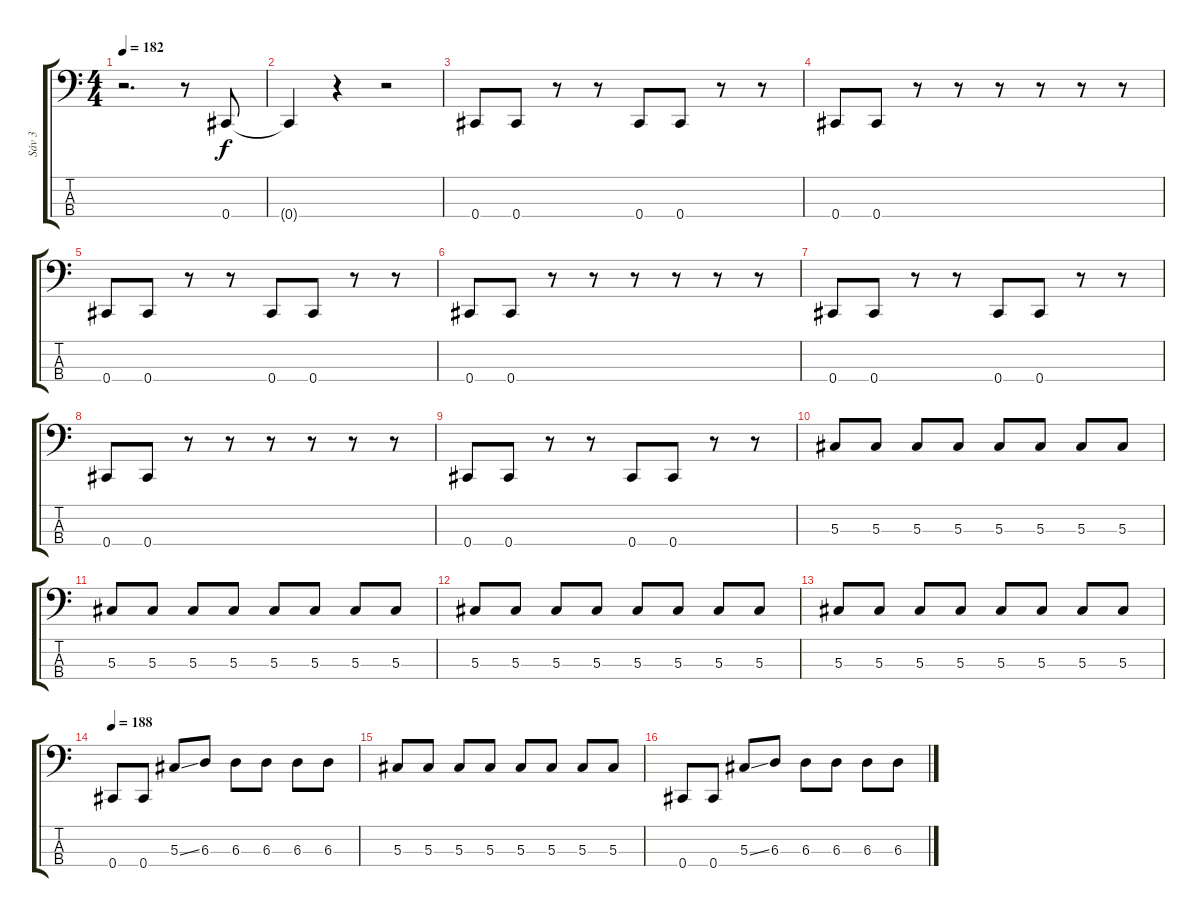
\track ("Sáv 3" "Sáv 3") {instrument electricbasspick}
\staff {score tabs}
\tuning (Gb2 Db2 Ab1 Db1) {hide}
\ts (4 4)
\tempo 182
\clef f4
\ks c
r.2{d dy f instrument electricbasspick} r.8 0.4.8 |
0.4{t}.4 r.4 r.2 |
0.4.8 0.4.8 r.8 r.8 0.4.8 0.4.8 r.8 r.8 |
0.4.8 0.4.8 r.8 r.8 r.8 r.8 r.8 r.8 |
0.4.8 0.4.8 r.8 r.8 0.4.8 0.4.8 r.8 r.8 |
0.4.8 0.4.8 r.8 r.8 r.8 r.8 r.8 r.8 |
0.4.8 0.4.8 r.8 r.8 0.4.8 0.4.8 r.8 r.8 |
0.4.8 0.4.8 r.8 r.8 r.8 r.8 r.8 r.8 |
0.4.8 0.4.8 r.8 r.8 0.4.8 0.4.8 r.8 r.8 |
5.3.8 5.3.8 5.3.8 5.3.8 5.3.8 5.3.8 5.3.8 5.3.8 |
5.3.8 5.3.8 5.3.8 5.3.8 5.3.8 5.3.8 5.3.8 5.3.8 |
5.3.8 5.3.8 5.3.8 5.3.8 5.3.8 5.3.8 5.3.8 5.3.8 |
5.3.8 5.3.8 5.3.8 5.3.8 5.3.8 5.3.8 5.3.8 5.3.8 |
\tempo 188
0.4.8 0.4.8 5.3{ss}.8 6.3.8 6.3.8 6.3.8 6.3.8 6.3.8 |
5.3.8 5.3.8 5.3.8 5.3.8 5.3.8 5.3.8 5.3.8 5.3.8 |
0.4.8 0.4.8 5.3{ss}.8 6.3.8 6.3.8 6.3.8 6.3.8 6.3.8
